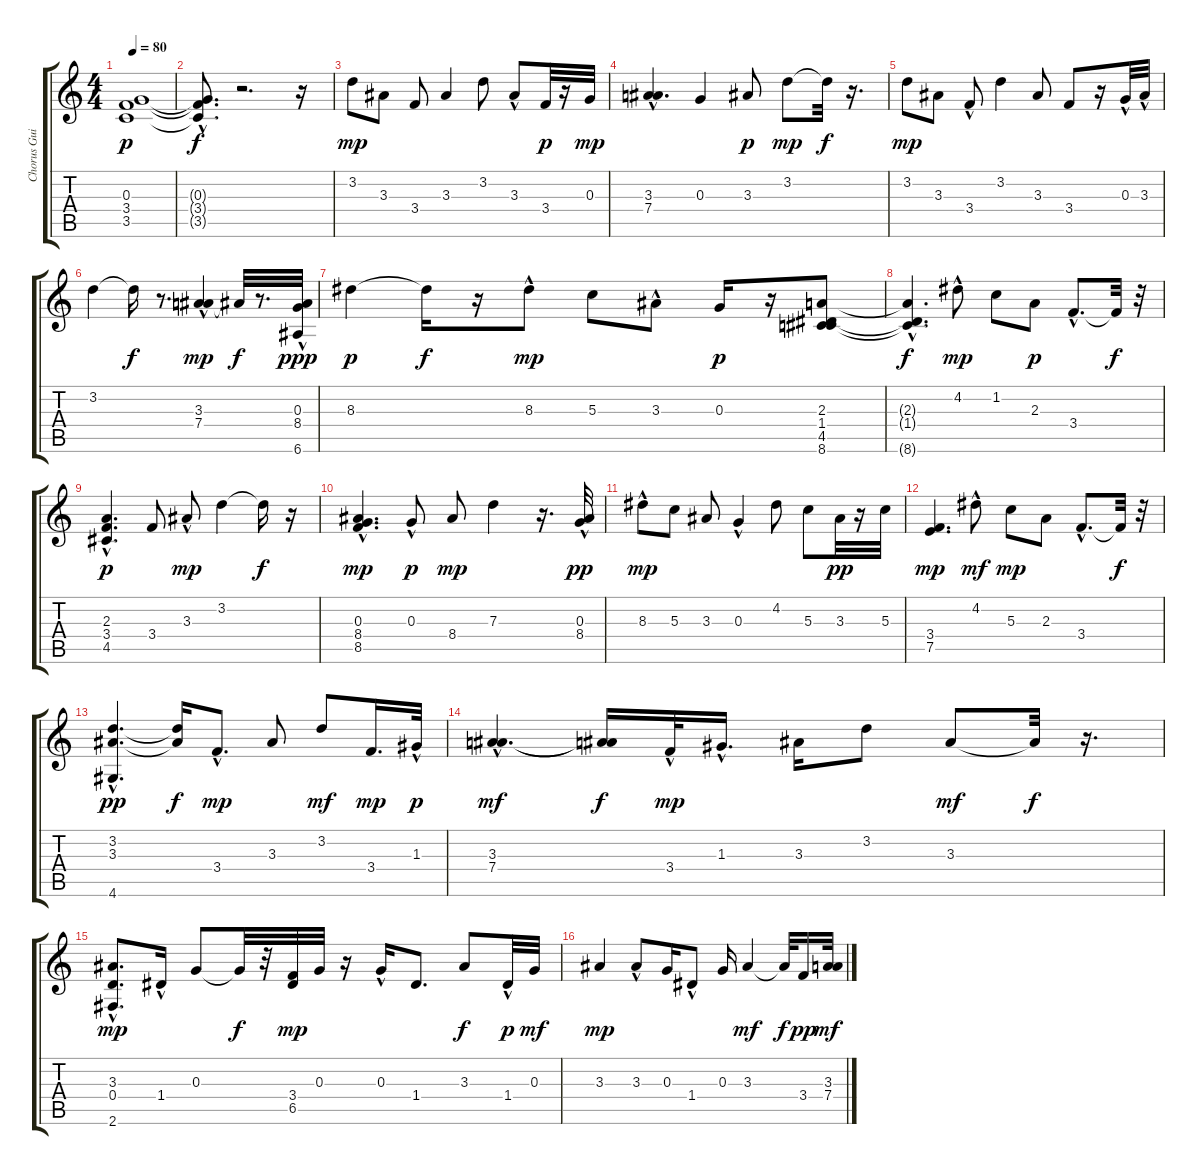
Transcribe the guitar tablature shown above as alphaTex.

\track ("Chorus Guitar" "Chorus Gui") {instrument electricguitarclean}
\staff {score tabs}
\tuning (E4 B3 G3 D3 A2 E2) {hide}
\ts (4 4)
\tempo 80
\clef g2
\ks c
(0.3 3.4 3.5).1{dy p} |
(0.3{t} 3.4{hac t} 3.5{t}).8{d dy f} r.2{d} r.16 |
3.2.8{dy mp} 3.3.8 3.4.8 3.3.4 3.2.8 3.3{hac}.8 3.4.32{dy p} r.16 0.3.32{dy mp} |
(3.3{hac} 7.4{hac}).4{d} 0.3.4 3.3.8{dy p} 3.2.8{dy mp} 3.2{t}.32{dy f} r.16{d} |
3.2.8{dy mp} 3.3.8 3.4{hac}.8 3.2.4 3.3.8 3.4.8 r.16 0.3{hac}.32 3.3{hac}.32 |
3.2.4 3.2{t}.16{dy f} r.8{d} (3.3 7.4{hac}).4{dy mp} 3.3{t}.32{dy f} r.8{d} (0.3 8.4{hac} 6.6).32{dy ppp} |
8.3.4{dy p} 8.3{t}.16{dy f} r.16 8.3{hac}.8{dy mp} 5.3.8 3.3{hac}.8 0.3.16{dy p} r.16 (2.3 1.4 4.5 8.6).8 |
(2.3{hac t} 1.4{t} 8.6{t}).4{d dy f} 4.2{hac}.8{dy mp} 1.2.8 2.3.8{dy p} 3.4{hac}.8{d} 3.4{t}.32{dy f} r.32 |
(2.3{hac} 3.4 4.5{hac}).4{d dy p} 3.4.8 3.3{hac}.8{dy mp} 3.2.4 3.2{t}.16{dy f} r.16 |
(0.3 8.4{hac} 8.5{hac}).4{d dy mp} 0.3{hac}.8{dy p} 8.4.8{dy mp} 7.3.4 r.16{d} (0.3{hac} 8.4).32{dy pp} |
8.3{hac}.8{dy mp} 5.3.8 3.3.8 0.3{hac}.4 4.2.8 5.3.8 3.3.32{dy pp} r.16 5.3.32 |
(3.4 7.5).4{d dy mp} 4.2{hac}.8{dy mf} 5.3.8{dy mp} 2.3.8 3.4{hac}.8{d} 3.4{t}.32{dy f} r.32 |
(3.2{hac} 3.3{hac} 4.6).4{d dy pp} (3.2{t} 3.3{t}).16{dy f} 3.4{hac}.8{d dy mp} 3.3.8 3.2.8{dy mf} 3.4.16{d dy mp} 1.3{hac}.32{dy p} |
(3.3{hac} 7.4{hac}).4{d dy mf} (3.3{t} 7.4{t}).16{dy f} 3.4{hac}.32{dy mp} 1.3{hac}.16{d} 3.3.16 3.2.8 3.3.8{dy mf} 3.3{t}.32{dy f} r.16{d} |
(3.3{hac} 0.4{hac} 2.6).8{d dy mp} 1.4{hac}.16 0.3.8 0.3{t}.32{dy f} r.32 (3.4 6.5).32{dy mp} 0.3.32 r.16 0.3{hac}.16 1.4.8{d} 3.3.8{dy f} 1.4{hac}.32{dy p} 0.3.32{dy mf} |
3.3.4{dy mp} 3.3{hac}.8 0.3.16 1.4{hac}.8 0.3.16 3.3.4{dy mf} 3.3{t}.32{dy f} 3.4.16{dy pp} (3.3 7.4).32{dy mf}
